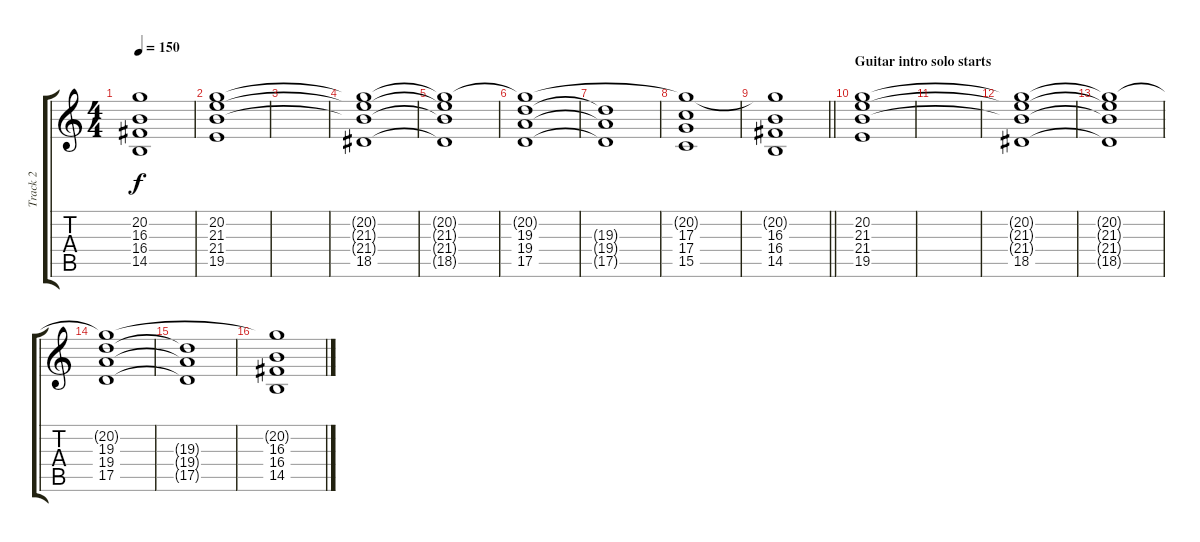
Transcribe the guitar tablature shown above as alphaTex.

\track ("Track 2" "Track 2") {instrument stringensemble1}
\staff {score tabs}
\tuning (E4 B3 G3 D3 A2 E2) {hide}
\ts (4 4)
\tempo 150
\clef g2
\ks c
(20.2{t} 16.3 16.4 14.5).1{dy f} |
(20.2 21.3 21.4 19.5).1 |
|
(20.2{t} 21.3{t} 21.4{t} 18.5).1 |
(20.2{t} 21.3{t} 21.4{t} 18.5{t}).1 |
(20.2{t} 19.3 19.4 17.5).1 |
(19.3{t} 19.4{t} 17.5{t}).1 |
(20.2{t} 17.3 17.4 15.5).1 |
\barLineRight lightlight
(20.2{t} 16.3 16.4 14.5).1 |
\section ("" "Guitar intro solo starts")
(20.2 21.3 21.4 19.5).1 |
|
(20.2{t} 21.3{t} 21.4{t} 18.5).1 |
(20.2{t} 21.3{t} 21.4{t} 18.5{t}).1 |
(20.2{t} 19.3 19.4 17.5).1 |
(19.3{t} 19.4{t} 17.5{t}).1 |
(20.2{t} 16.3 16.4 14.5).1
